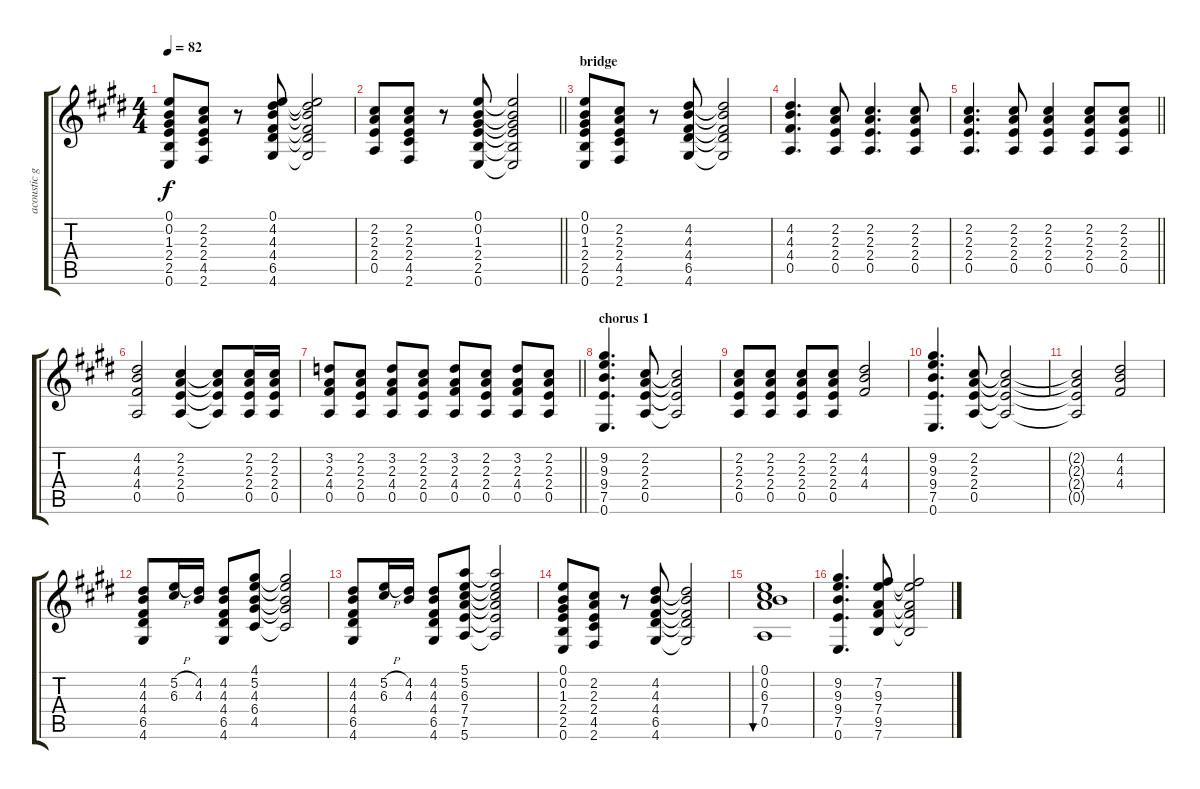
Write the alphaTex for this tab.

\track ("acoustic guitar" "acoustic g") {instrument acousticguitarsteel}
\staff {score tabs}
\tuning (E4 B3 G3 D3 A2 E2) {hide}
\ts (4 4)
\tempo 82
\clef g2
\ks e
(0.1 0.2 1.3 2.4 2.5 0.6).8{dy f} (2.2 2.3 2.4 4.5 2.6).8 r.8 (0.1 4.2 4.3 4.4 6.5 4.6).8 (0.1{t} 4.2{t} 4.3{t} 4.4{t} 6.5{t} 4.6{t}).2 |
\barLineRight lightlight
(2.2 2.3 2.4 0.5).8 (2.2 2.3 2.4 4.5 2.6).8 r.8 (0.1 0.2 1.3 2.4 2.5 0.6).8 (0.1{t} 0.2{t} 1.3{t} 2.4{t} 2.5{t} 0.6{t}).2 |
\section ("" "bridge")
(0.1 0.2 1.3 2.4 2.5 0.6).8 (2.2 2.3 2.4 4.5 2.6).8 r.8 (4.2 4.3 4.4 6.5 4.6).8 (4.2{t} 4.3{t} 4.4{t} 6.5{t} 4.6{t}).2 |
(4.2 4.3 4.4 0.5).4{d} (2.2 2.3 2.4 0.5).8 (2.2 2.3 2.4 0.5).4{d} (2.2 2.3 2.4 0.5).8 |
\barLineRight lightlight
(2.2 2.3 2.4 0.5).4{d} (2.2 2.3 2.4 0.5).8 (2.2 2.3 2.4 0.5).4 (2.2 2.3 2.4 0.5).8 (2.2 2.3 2.4 0.5).8 |
(4.2 4.3 4.4 0.5).2 (2.2 2.3 2.4 0.5).4 (2.2{t} 2.3{t} 2.4{t} 0.5{t}).8 (2.2 2.3 2.4 0.5).16 (2.2 2.3 2.4 0.5).16 |
\barLineRight lightlight
(3.2 2.3 4.4 0.5).8 (2.2 2.3 2.4 0.5).8 (3.2 2.3 4.4 0.5).8 (2.2 2.3 2.4 0.5).8 (3.2 2.3 4.4 0.5).8 (2.2 2.3 2.4 0.5).8 (3.2 2.3 4.4 0.5).8 (2.2 2.3 2.4 0.5).8 |
\section ("" "chorus 1")
(9.2 9.3 9.4 7.5 0.6).4{d} (2.2 2.3 2.4 0.5).8 (2.2{t} 2.3{t} 2.4{t} 0.5{t}).2 |
(2.2 2.3 2.4 0.5).8 (2.2 2.3 2.4 0.5).8 (2.2 2.3 2.4 0.5).8 (2.2 2.3 2.4 0.5).8 (4.2 4.3 4.4).2 |
(9.2 9.3 9.4 7.5 0.6).4{d} (2.2 2.3 2.4 0.5).8 (2.2{t} 2.3{t} 2.4{t} 0.5{t}).2 |
(2.2{t} 2.3{t} 2.4{t} 0.5{t}).2 (4.2 4.3 4.4).2 |
(4.2 4.3 4.4 6.5 4.6).8 (5.2{h} 6.3).16 (4.2 4.3).16 (4.2 4.3 4.4 6.5 4.6).8 (4.1 5.2 4.3 6.4 4.5).8 (4.1{t} 5.2{t} 4.3{t} 6.4{t} 4.5{t}).2 |
(4.2 4.3 4.4 6.5 4.6).8 (5.2{h} 6.3).16 (4.2 4.3).16 (4.2 4.3 4.4 6.5 4.6).8 (5.1 5.2 6.3 7.4 7.5 5.6).8 (5.1{t} 5.2{t} 6.3{t} 7.4{t} 7.5{t} 5.6{t}).2 |
(0.1 0.2 1.3 2.4 2.5 0.6).8 (2.2 2.3 2.4 4.5 2.6).8 r.8 (4.2 4.3 4.4 6.5 4.6).8 (4.2{t} 4.3{t} 4.4{t} 6.5{t} 4.6{t}).2 |
(0.1 0.2 6.3 7.4 0.5).1{bu 240} |
(9.2 9.3 9.4 7.5 0.6).4{d} (7.2 9.3 7.4 9.5 7.6).8 (7.2{t} 9.3{t} 7.4{t} 9.5{t} 7.6{t}).2
